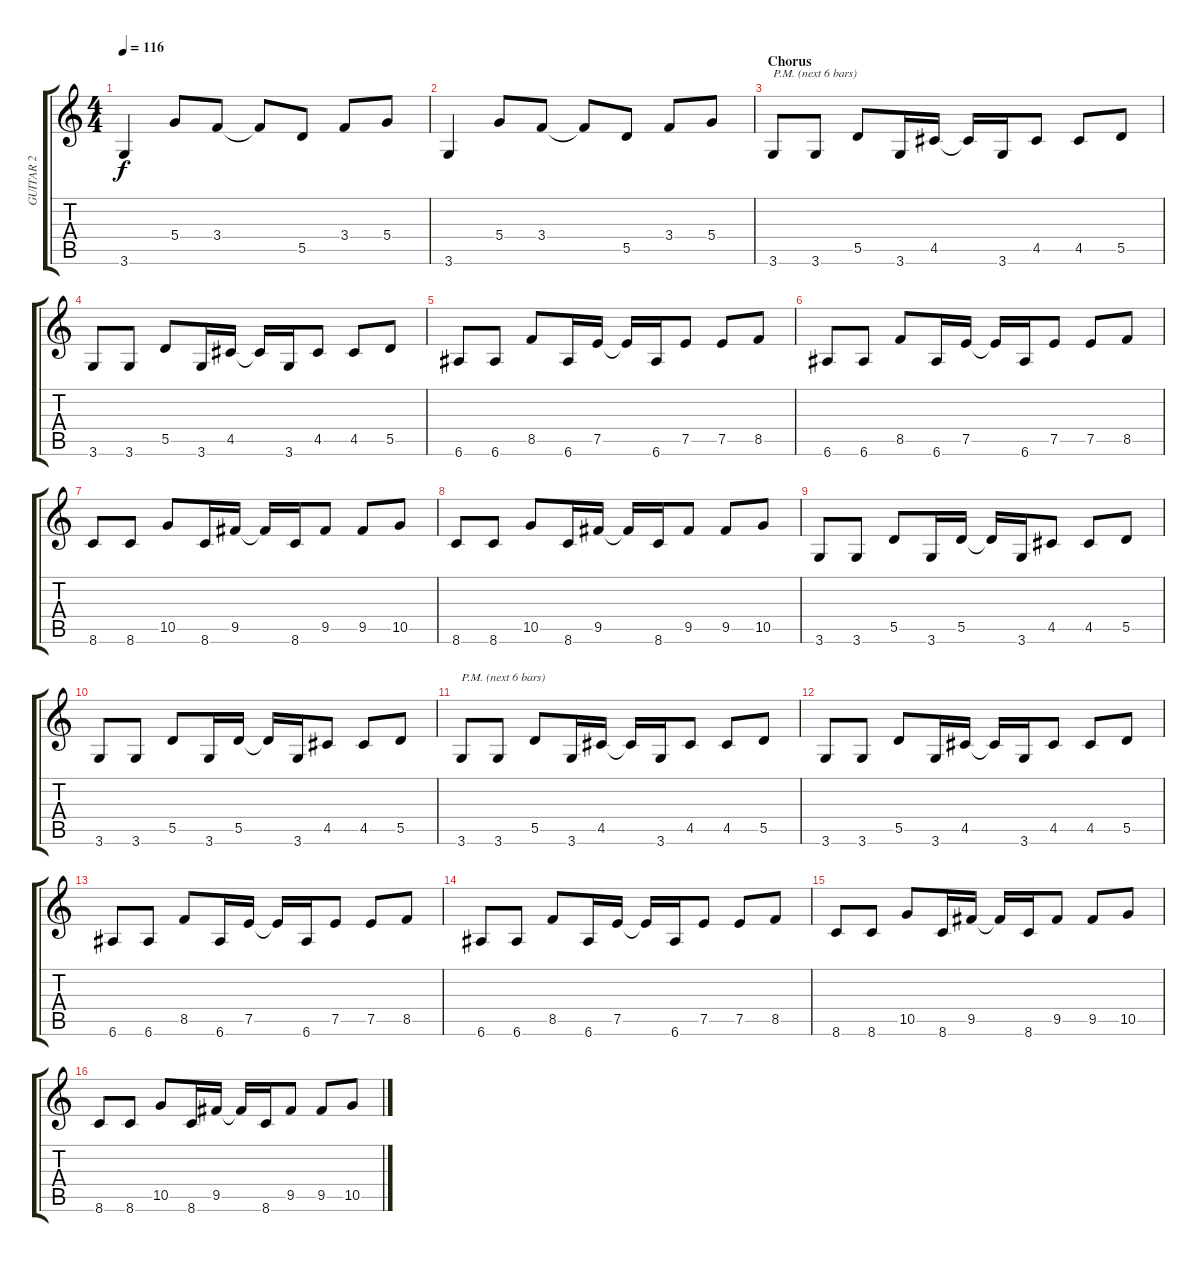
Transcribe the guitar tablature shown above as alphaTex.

\track ("GUITAR 2" "GUITAR 2") {instrument distortionguitar}
\staff {score tabs}
\tuning (E4 B3 G3 D3 A2 E2) {hide}
\ts (4 4)
\tempo 116
\clef g2
\ks c
3.6.4{dy f} 5.4.8 3.4.8 3.4{t}.8 5.5.8 3.4.8 5.4.8 |
3.6.4 5.4.8 3.4.8 3.4{t}.8 5.5.8 3.4.8 5.4.8 |
\section ("" "Chorus")
3.6.8{txt "P.M. (next 6 bars)"} 3.6.8 5.5.8 3.6.16 4.5.16 4.5{t}.16 3.6.16 4.5.8 4.5.8 5.5.8 |
3.6.8 3.6.8 5.5.8 3.6.16 4.5.16 4.5{t}.16 3.6.16 4.5.8 4.5.8 5.5.8 |
6.6.8 6.6.8 8.5.8 6.6.16 7.5.16 7.5{t}.16 6.6.16 7.5.8 7.5.8 8.5.8 |
6.6.8 6.6.8 8.5.8 6.6.16 7.5.16 7.5{t}.16 6.6.16 7.5.8 7.5.8 8.5.8 |
8.6.8 8.6.8 10.5.8 8.6.16 9.5.16 9.5{t}.16 8.6.16 9.5.8 9.5.8 10.5.8 |
8.6.8 8.6.8 10.5.8 8.6.16 9.5.16 9.5{t}.16 8.6.16 9.5.8 9.5.8 10.5.8 |
3.6.8 3.6.8 5.5.8 3.6.16 5.5.16 5.5{t}.16 3.6.16 4.5.8 4.5.8 5.5.8 |
3.6.8 3.6.8 5.5.8 3.6.16 5.5.16 5.5{t}.16 3.6.16 4.5.8 4.5.8 5.5.8 |
3.6.8{txt "P.M. (next 6 bars)"} 3.6.8 5.5.8 3.6.16 4.5.16 4.5{t}.16 3.6.16 4.5.8 4.5.8 5.5.8 |
3.6.8 3.6.8 5.5.8 3.6.16 4.5.16 4.5{t}.16 3.6.16 4.5.8 4.5.8 5.5.8 |
6.6.8 6.6.8 8.5.8 6.6.16 7.5.16 7.5{t}.16 6.6.16 7.5.8 7.5.8 8.5.8 |
6.6.8 6.6.8 8.5.8 6.6.16 7.5.16 7.5{t}.16 6.6.16 7.5.8 7.5.8 8.5.8 |
8.6.8 8.6.8 10.5.8 8.6.16 9.5.16 9.5{t}.16 8.6.16 9.5.8 9.5.8 10.5.8 |
8.6.8 8.6.8 10.5.8 8.6.16 9.5.16 9.5{t}.16 8.6.16 9.5.8 9.5.8 10.5.8
